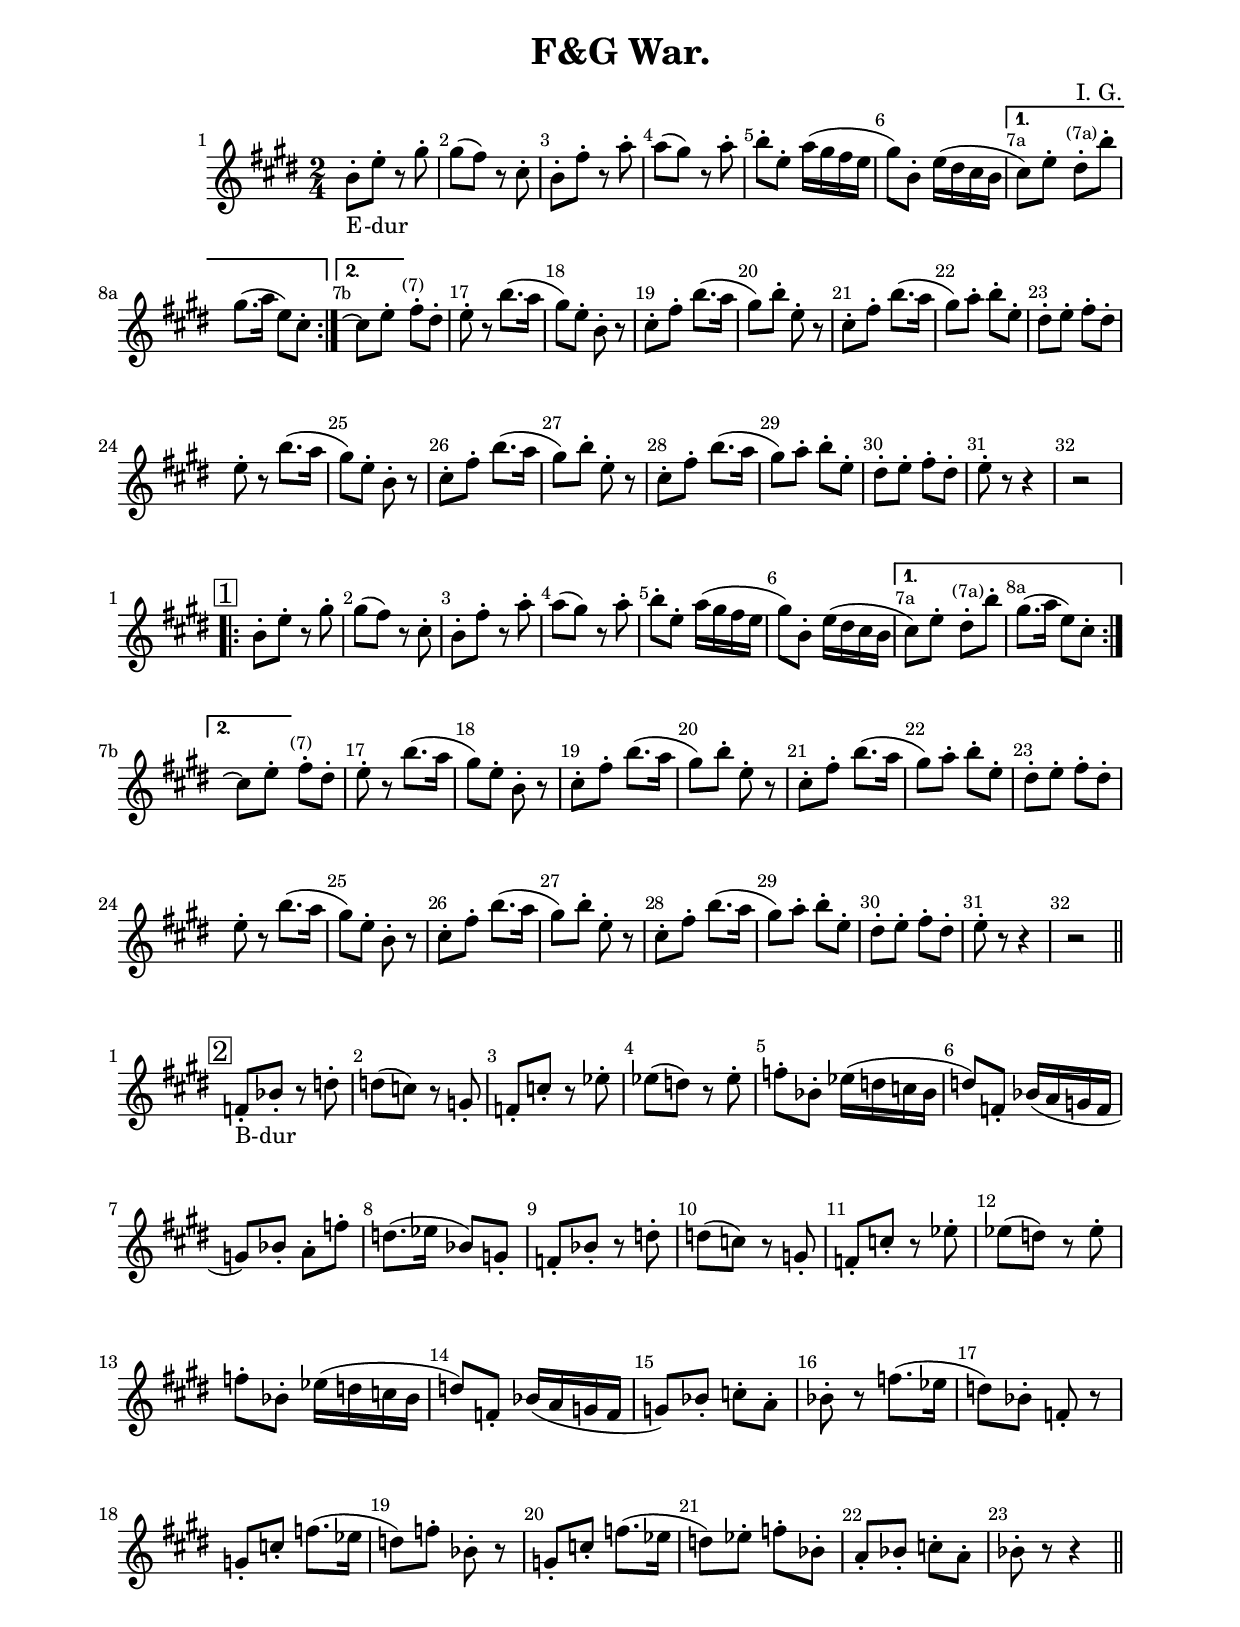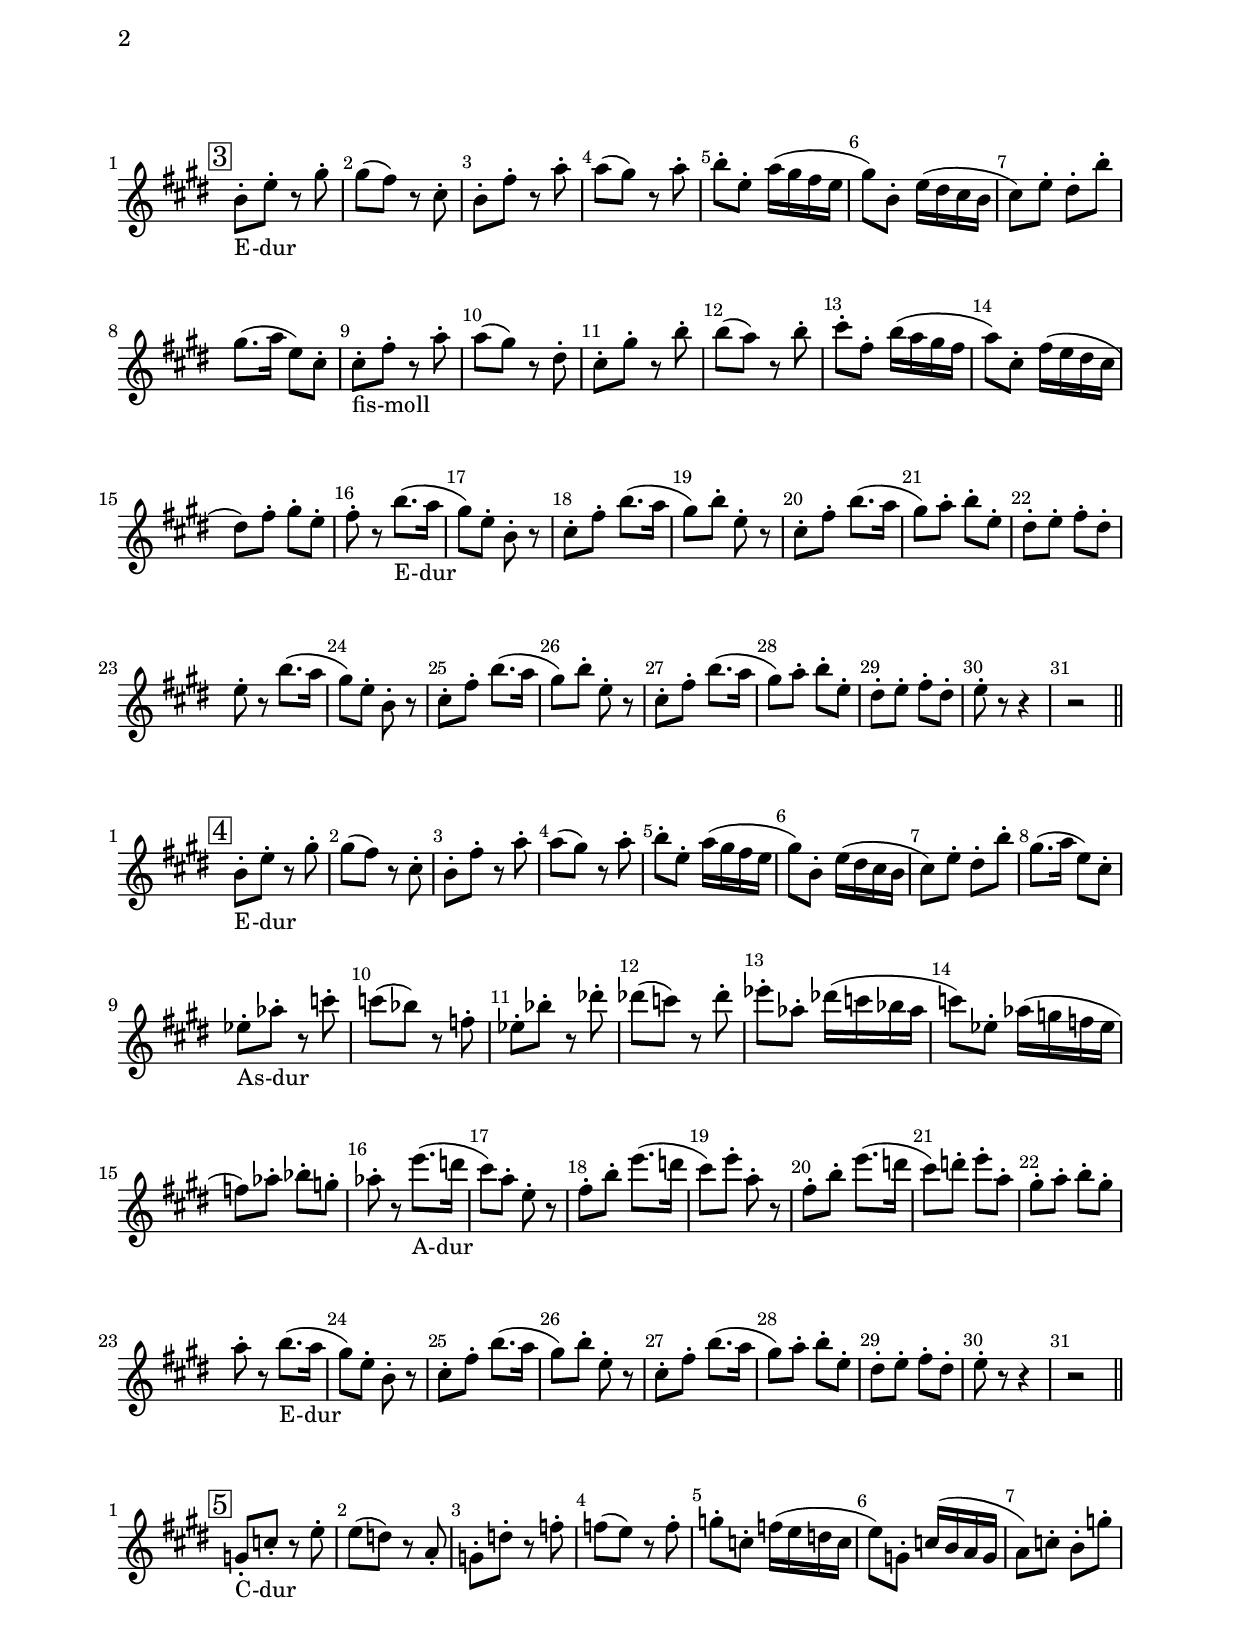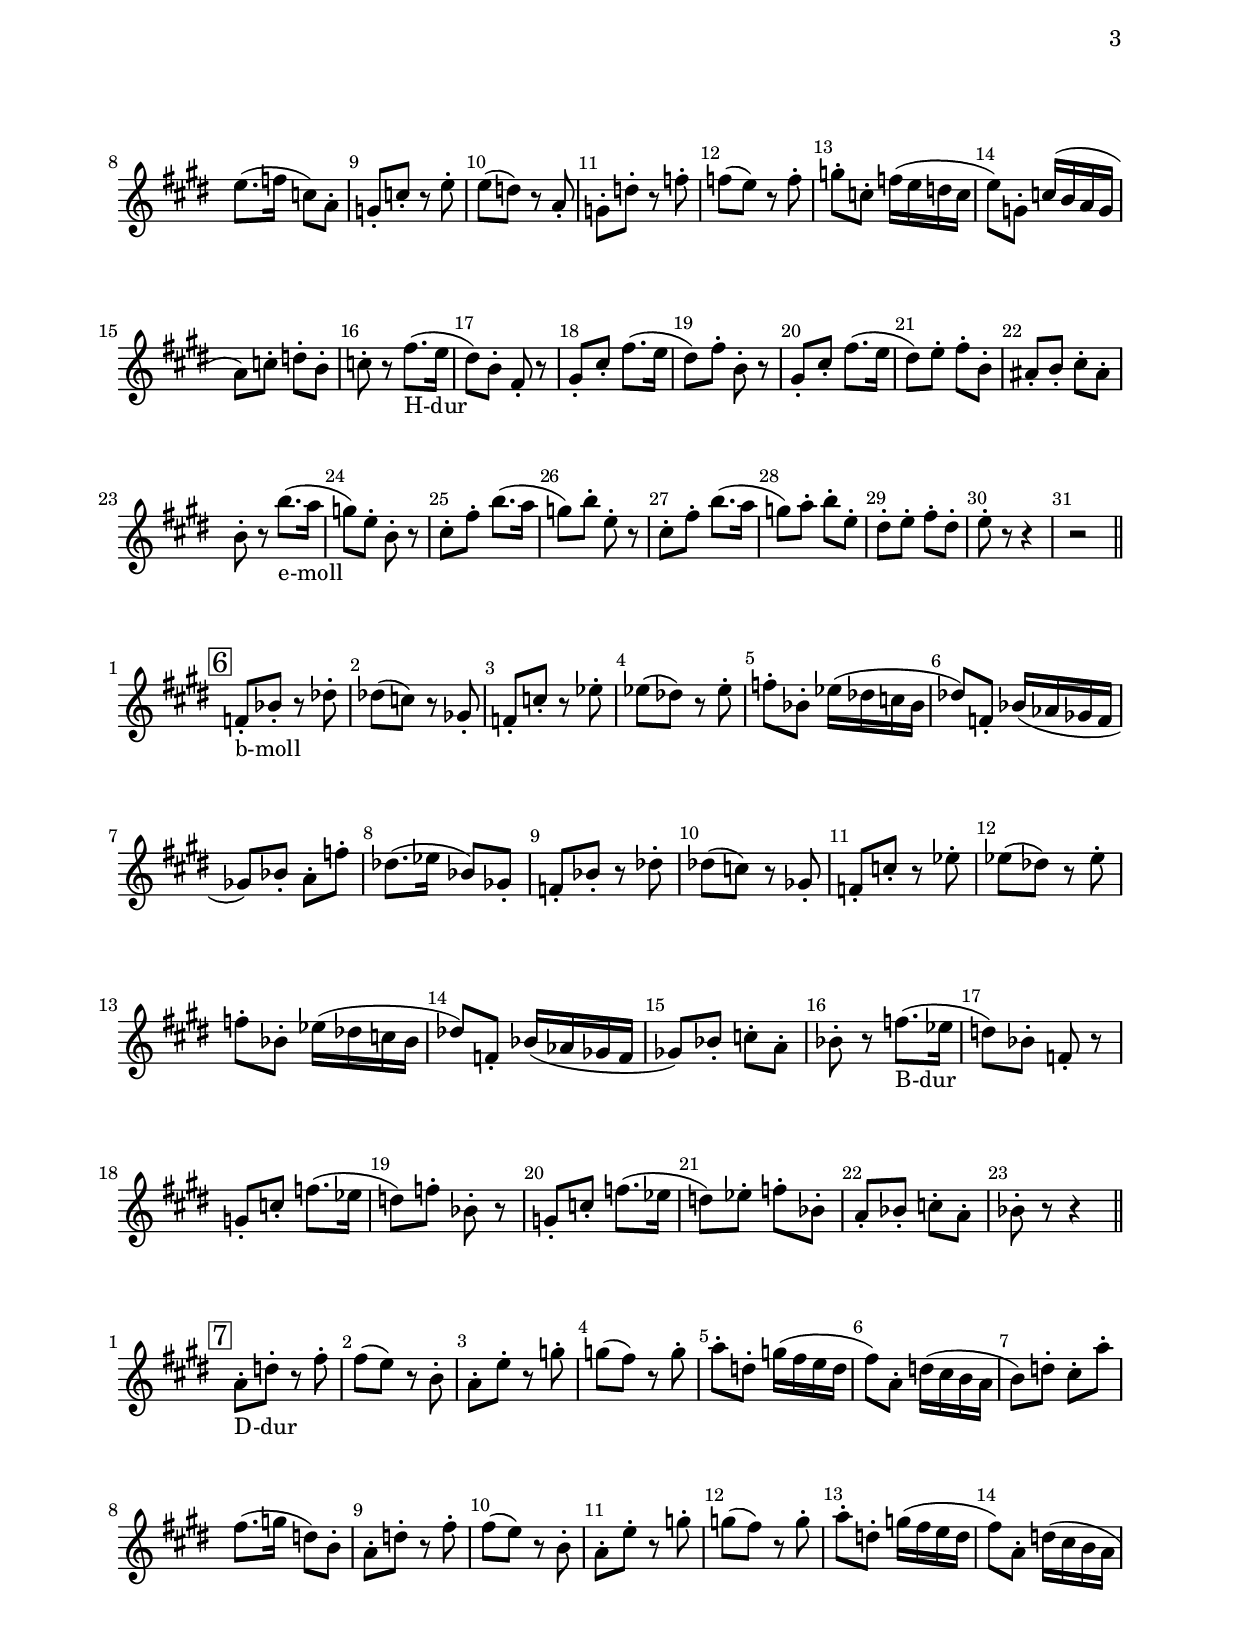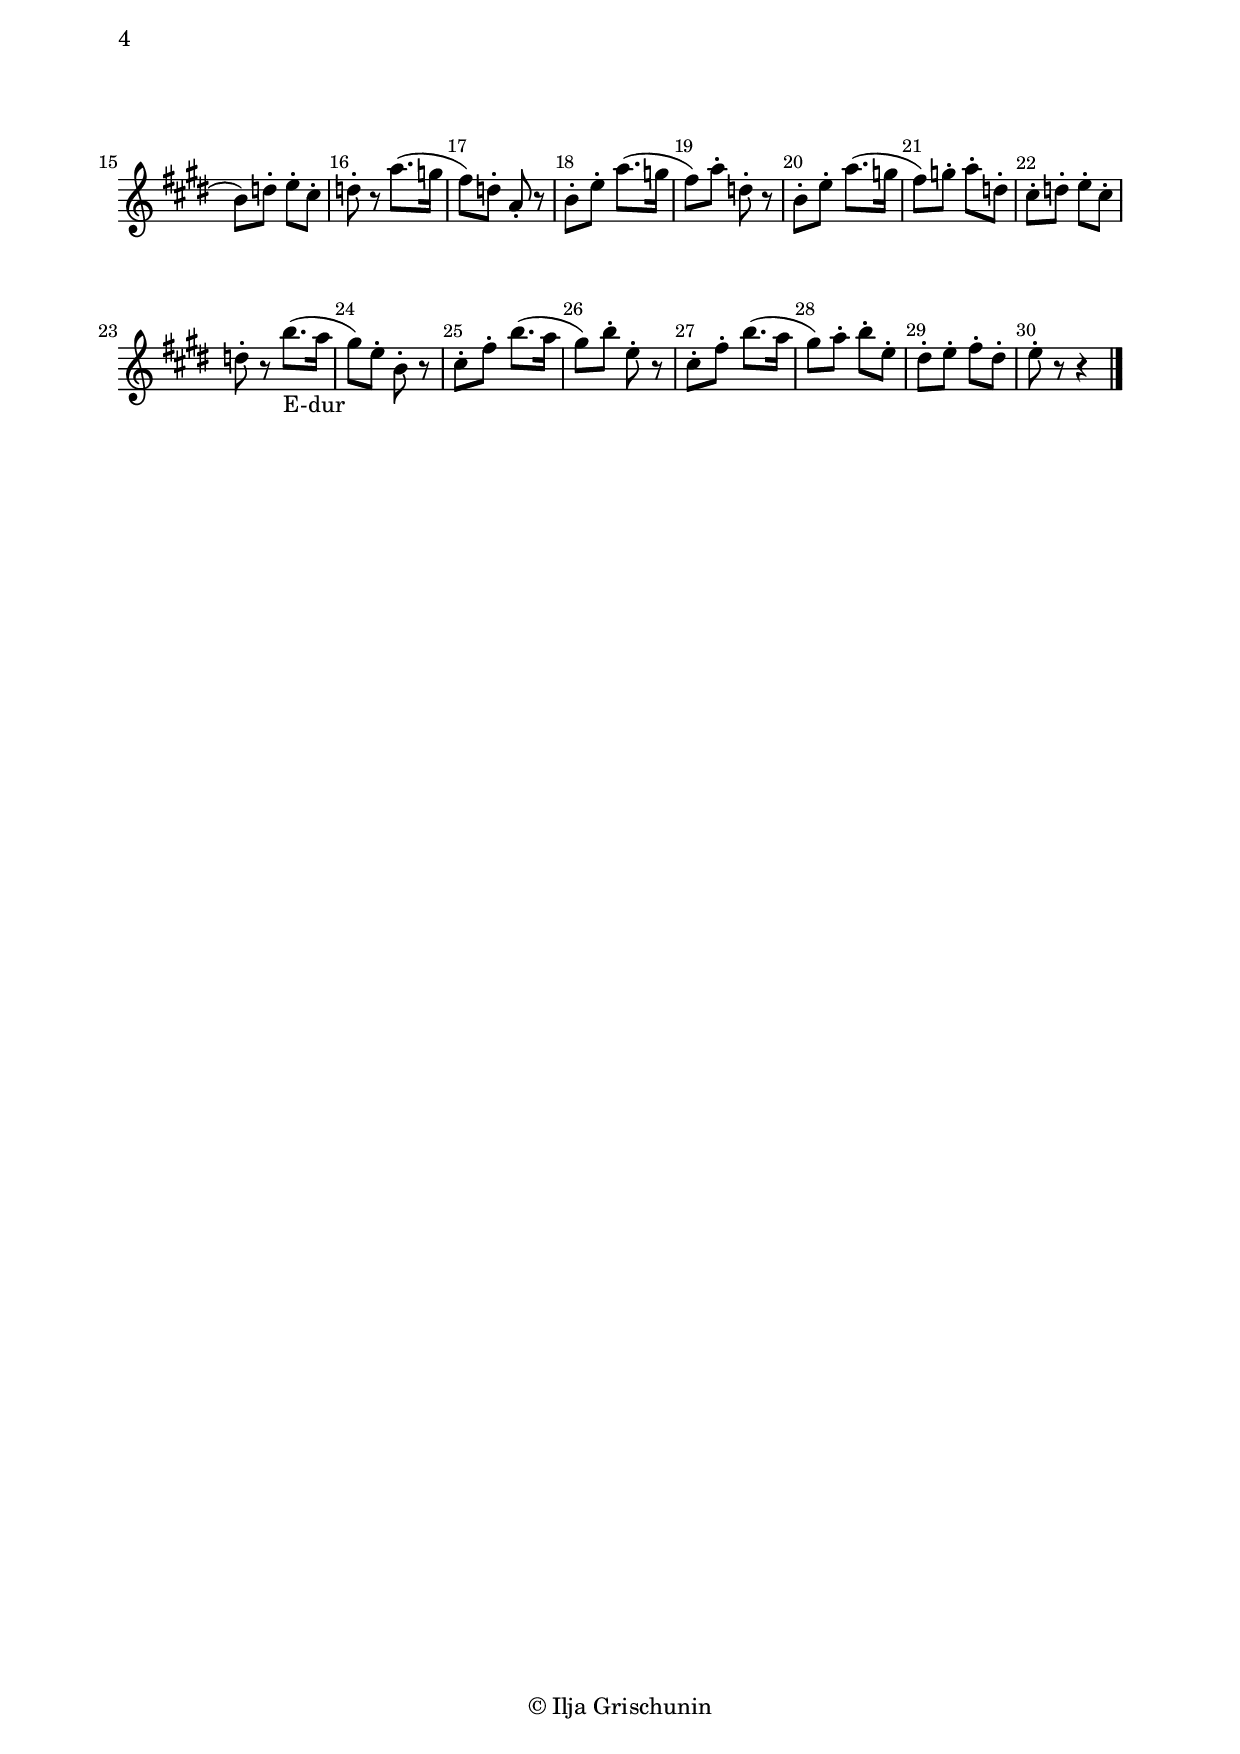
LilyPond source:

\version "2.19.15"

\language "deutsch"

\header {
  title = "F&G War."
  %instrument = "Flute"
  %meter = "Lustig"
  composer = "I. G."
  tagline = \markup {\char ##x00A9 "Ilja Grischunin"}
}

\paper {
  #(set-paper-size "a4")
  top-system-spacing.basic-distance = #20
  top-markup-spacing.basic-distance = #5
  markup-system-spacing.basic-distance = #8
  system-system-spacing.basic-distance = #18
  last-bottom-spacing.basic-distance = #20
  left-margin = 20
  right-margin = 20
  %two-sided = ##t
  %inner-margin = 25
  %outer-margin = 15
}

\layout {
  \context {
    \Score
    %\override BarNumber.break-visibility = ##(#t #t #t)
    %\remove "Bar_number_engraver"
  }
  \context {
    \Staff \RemoveEmptyStaves
    \override VerticalAxisGroup.remove-first = ##t
  }
}

\version "2.19.15"

\language "deutsch"

diatonicScale = \relative { e' fis gis a h cis dis }

ossia = \relative {
  \tag #'Ossia {
    \override Score.BarNumber.break-visibility = #end-of-line-invisible
    \set Score.alternativeNumberingStyle = #'numbers-with-letters
    \set Score.barNumberVisibility = #all-bar-numbers-visible
  }
  \tag #'ossiaPart {
    \set Staff.fontSize = #-3
    \override Staff.StaffSymbol.staff-space = #(magstep -3)
    \override Staff.StaffSymbol.thickness = #(magstep -3)
  }
  \clef treble
  \key e \major
  \time 2/4
  %R2*50
  %R2*23
  %R2*31
  \repeat volta 2 {
    h'8-.-"E-dur" e-. r gis-. gis( fis) r cis-. h-. fis'-. r a-. a( gis) r a-.
    h-. e,-. a16( gis fis e gis8) h,-. e16( dis cis h
  }
  \alternative {
    {
      cis8) e-.
      \noBreak
      \set Score.repeatCommands = #'((volta #f))
      dis-. h'-. gis8.( a16 e8) cis-.
    }
    {
      cis8\repeatTie e-.
    }
  }
  fis-. dis-.
  \tag #'Ossia {
    \set Score.currentBarNumber = #17
  }
  e-. r
  h'8.( a16 gis8) e-. h-. r cis-. fis-. h8.( a16 gis8) h-. e,-. r
  cis-. fis-. h8.( a16 gis8) a-. h-. e,-. dis-. e-. fis-. dis-. e-. r
  h'8.( a16 gis8) e-. h-. r cis-. fis-. h8.( a16 gis8) h-. e,-. r
  cis-. fis-. h8.( a16 gis8) a-. h-. e,-. dis-. e-. fis-. dis-. e-. r r4
  r2 \break
  \mark \markup {\box 1}
  \set Score.currentBarNumber = #1
  \override Score.VoltaBracketSpanner.Y-offset = 7
  \repeat volta 2 {
    h8-. e-. r gis-. gis( fis) r cis-. h-. fis'-. r a-. a( gis) r a-.
    h-. e,-. a16( gis fis e gis8) h,-. e16( dis cis h
  }
  \alternative{
    {
      cis8) e-.
      \set Score.repeatCommands = #'((volta #f))
      dis-. h'-. gis8.( a16 e8) cis-.
    }
    {
      cis8\repeatTie e-.
    }
  }
  fis-. dis-.
  \tag #'Ossia {
    \set Score.currentBarNumber = #17
  }
  e-. r
  h'8.( a16 gis8) e-. h-. r cis-. fis-. h8.( a16 gis8) h-. e,-. r
  cis-. fis-. h8.( a16 gis8) a-. h-. e,-. dis-. e-. fis-. dis-. e-. r
  h'8.( a16 gis8) e-. h-. r cis-. fis-. h8.( a16 gis8) h-. e,-. r
  cis-. fis-. h8.( a16 gis8) a-. h-. e,-. dis-. e-. fis-. dis-. e-. r r4
  r2
  \bar "||"
  \tag #'Ossia {
    \break
  }
  \mark \markup {\box 2}
%%%%%%%%%%%%%%%%%%%%%%%%%%%%%%
  \tag #'Ossia {
    \set Score.currentBarNumber = #1
  }
  \transpose e b, {
    \relative {
      h'8-.-"B-dur" e-. r gis-. gis( fis) r cis-. h-. fis'-. r a-. a( gis) r a-.
      h-. e,-. a16( gis fis e gis8) h,-. e16( dis cis h
      cis8) e-. dis-. h'-. gis8.( a16 e8) cis-.
      h8-. e-. r gis-. gis( fis) r cis-. h-. fis'-. r a-. a( gis) r a-.
      h-. e,-. a16( gis fis e gis8) h,-. e16( dis cis h
      cis8) e-. fis-. dis-. e-. r
      h'8.( a16 gis8) e-. h-. r cis-. fis-. h8.( a16 gis8) h-. e,-. r
      cis-. fis-. h8.( a16 gis8) a-. h-. e,-. dis-. e-. fis-. dis-. e-. r r4
    }
  }
  \bar "||"
  \tag #'Ossia {
    \pageBreak
  }
%%%%%%%%%%%%%%%%%%%%%%%%%%%%%%
  \mark \markup {\box 3}
  \tag #'Ossia {
    \set Score.currentBarNumber = #1
  }
  h8-.-"E-dur" e-. r gis-. gis( fis) r cis-. h-. fis'-. r a-. a( gis) r a-.
  h-. e,-. a16( gis fis e gis8) h,-. e16( dis cis h
  cis8) e-. dis-. h'-. gis8.( a16 e8) cis-.
  \modalTranspose e fis \diatonicScale {
    \relative {
      h'8-.-"fis-moll" e-. r gis-. gis( fis) r cis-. h-. fis'-. r a-. a( gis) r a-.
      h-. e,-. a16( gis fis e gis8) h,-. e16( dis cis h
      cis8) e-. fis-. dis-. e-. r
    }
  }
  h'8.(-"E-dur" a16 gis8) e-. h-. r cis-. fis-. h8.( a16 gis8) h-. e,-. r
  cis-. fis-. h8.( a16 gis8) a-. h-. e,-. dis-. e-. fis-. dis-. e-. r
  h'8.( a16 gis8) e-. h-. r cis-. fis-. h8.( a16 gis8) h-. e,-. r
  cis-. fis-. h8.( a16 gis8) a-. h-. e,-. dis-. e-. fis-. dis-. e-. r r4 r2
  \bar "||"
  \tag #'Ossia {
    \break
  }
%%%%%%%%%%%%%%%%%%%%%%%%%%%%%%
  %%{
  \mark \markup {\box 4}
  \tag #'Ossia {
    \set Score.currentBarNumber = #1
  }
  h8-.-"E-dur" e-. r gis-. gis( fis) r cis-. h-. fis'-. r a-. a( gis) r a-.
  h-. e,-. a16( gis fis e gis8) h,-. e16( dis cis h
  cis8) e-. dis-. h'-. gis8.( a16 e8) cis-.
  \tag #'Ossia {
    \break
  }
  \transpose e as {
    \relative {
      h'8-.-"As-dur" e-. r gis-. gis( fis) r cis-. h-. fis'-. r a-. a( gis) r a-.
      h-. e,-. a16( gis fis e gis8) h,-. e16( dis cis h
      cis8) e-. fis-. dis-. e-. r
    }
  }
  %%}
  %R2*15 r4
  \transpose e a {
    \relative {
      h''8.(-"A-dur" a16 gis8) e-. h-. r cis-. fis-. h8.( a16 gis8) h-. e,-. r
      cis-. fis-. h8.( a16 gis8) a-. h-. e,-. dis-. e-. fis-. dis-. e-. r

    }
  }
  h'8.(-"E-dur" a16 gis8) e-. h-. r cis-. fis-. h8.( a16 gis8) h-. e,-. r
  cis-. fis-. h8.( a16 gis8) a-. h-. e,-. dis-. e-. fis-. dis-. e-.
  r r4 r2
  \tag #'Ossia {
    \bar "||"
    \break
  }
%%%%%%%%%%%%%%%%%%%%%%%%%%%%%%
  \mark \markup {\box 5}
  \tag #'Ossia {
    \set Score.currentBarNumber = #1
  }
  \transpose e c {
    \relative {
      h'8-.-"C-dur" e-. r gis-. gis( fis) r cis-. h-. fis'-. r a-. a( gis) r a-.
      h-. e,-. a16( gis fis e gis8) h,-. e16( dis cis h
      cis8) e-. dis-. h'-. gis8.( a16 e8) cis-.
      h8-. e-. r gis-. gis( fis) r cis-. h-. fis'-. r a-. a( gis) r a-.
      h-. e,-. a16( gis fis e gis8) h,-. e16( dis cis h
      cis8) e-. fis-. dis-. e-. r
    }
  }
  %{%}
  \transpose e h {
    \relative {
      h'8.(-"H-dur" a16 gis8) e-. h-. r cis-. fis-. h8.( a16 gis8) h-. e,-. r
      cis-. fis-. h8.( a16 gis8) a-. h-. e,-. dis-. e-. fis-. dis-. e-. r %r4
    }
  }
  h'8.(-"e-moll" a16 g8) e-. h-. r cis-. fis-. h8.( a16 g8) h-. e,-. r
  cis-. fis-. h8.( a16 g8) a-. h-. e,-. dis-. e-. fis-. dis-. e-. r r4 r2
  \tag #'Ossia {
    \bar "||"
    \break
  }
%%%%%%%%%%%%%%%%%%%%%%%%%%%%%%
  \mark \markup {\box 6}
  \tag #'Ossia {
    \set Score.currentBarNumber = #1
  }
  \transpose e b, {
    \relative {
      h'8-.-"b-moll" e-. r g-. g( fis) r c-. h-. fis'-. r a-. a( g) r a-.
      h-. e,-. a16( g fis e g8) h,-. e16( d c h
      c8) e-. dis-. h'-. g8.( a16 e8) c-.
      h8-. e-. r g-. g( fis) r c-. h-. fis'-. r a-. a( g) r a-.
      h-. e,-. a16( g fis e g8) h,-. e16( d c h
      c8) e-. fis-. dis-. e-. r
      h'8.(-"B-dur" a16 gis8) e-. h-. r cis-. fis-. h8.( a16 gis8) h-. e,-. r
      cis-. fis-. h8.( a16 gis8) a-. h-. e,-. dis-. e-. fis-. dis-. e-. r r4
    }
  }
  \tag #'Ossia {
    \bar "||"
    \break
  }
%%%%%%%%%%%%%%%%%%%%%%%%%%%%%%
  \mark \markup {\box 7}
  \tag #'Ossia {
    \set Score.currentBarNumber = #1
  }
  \transpose e d' {
    \relative {
      h8-.-"D-dur" e-. r gis-. gis( fis) r cis-. h-. fis'-. r a-. a( gis) r a-.
      h-. e,-. a16( gis fis e gis8) h,-. e16( dis cis h
      cis8) e-. dis-. h'-. gis8.( a16 e8) cis-.
      h8-. e-. r gis-. gis( fis) r cis-. h-. fis'-. r a-. a( gis) r a-.
      h-. e,-. a16( gis fis e gis8) h,-. e16( dis cis h
      cis8) e-. fis-. dis-. e-. r
      h'8.( a16 gis8) e-. h-. r cis-. fis-. h8.( a16 gis8) h-. e,-. r
      cis-. fis-. h8.( a16 gis8) a-. h-. e,-. dis-. e-. fis-. dis-. e-. r
    }
  }
  h'8.(-"E-dur" a16 gis8) e-. h-. r cis-. fis-. h8.( a16 gis8) h-. e,-. r
  cis-. fis-. h8.( a16 gis8) a-. h-. e,-. dis-. e-. fis-. dis-. e-. r r4
  \bar "|."
  %{%}
}


\score {
  
  \removeWithTag #'ossiaPart
  \new Staff \ossia
  
}